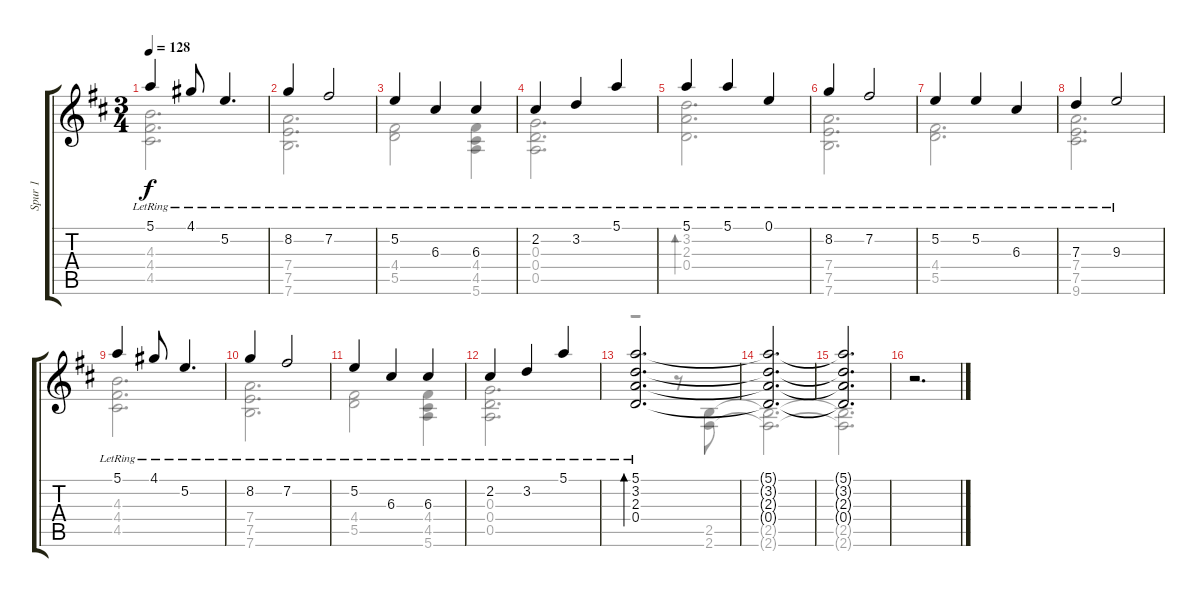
\track ("Spur 1" "Spur 1") {instrument acousticguitarnylon}
\staff {score tabs}
\tuning (E4 B3 G3 D3 A2 E2) {hide}
\voice
\ts (3 4)
\tempo 128
\clef g2
\ks d
5.1{lr}.4{dy f} 4.1{lr}.8 5.2{lr}.4{d} |
8.2{lr}.4 7.2{lr}.2 |
5.2{lr}.4 6.3{lr}.4 6.3{lr}.4 |
2.2{lr}.4 3.2{lr}.4 5.1{lr}.4 |
5.1{lr}.4 5.1{lr}.4 0.1{lr}.4 |
8.2{lr}.4 7.2{lr}.2 |
5.2{lr}.4 5.2{lr}.4 6.3{lr}.4 |
7.3{lr}.4 9.3{lr}.2 |
5.1{lr}.4 4.1{lr}.8 5.2{lr}.4{d} |
8.2{lr}.4 7.2{lr}.2 |
5.2{lr}.4 6.3{lr}.4 6.3{lr}.4 |
2.2{lr}.4 3.2{lr}.4 5.1{lr}.4 |
(5.1{lr} 3.2{lr} 2.3{lr} 0.4{lr}).2{d bd 240} |
(5.1{t} 3.2{t} 2.3{t} 0.4{t}).2{d} |
(5.1{t} 3.2{t} 2.3{t} 0.4{t}).2{d} |
r.2{d}
\voice
\clef g2
\ottava regular
\simile none
\ks d
(4.3 4.4 4.5).2{d dy f} |
(7.4 7.5 7.6).2{d} |
(4.4 5.5).2 (4.4 4.5 5.6).4 |
(0.3 0.4 0.5).2{d} |
(3.2 2.3 0.4).2{d bd 240} |
(7.4 7.5 7.6).2{d} |
(4.4 5.5).2{d} |
(7.4 7.5 9.6).2{d} |
(4.3 4.4 4.5).2{d} |
(7.4 7.5 7.6).2{d} |
(4.4 5.5).2 (4.4 4.5 5.6).4 |
(0.3 0.4 0.5).2{d} |
r.2 r.8 (2.5 2.6).8 |
(2.5{t} 2.6{t}).2{d} |
(2.5{t} 2.6{t}).2{d} |
